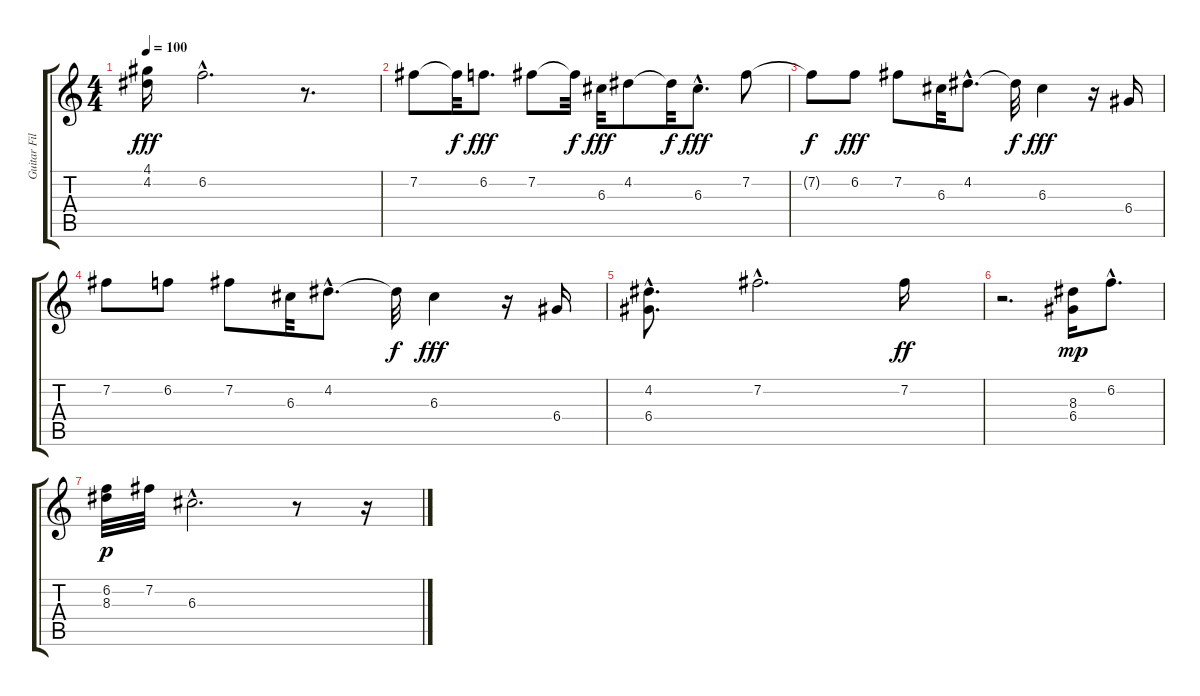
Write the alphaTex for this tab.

\track ("Guitar Fills" "Guitar Fil") {instrument electricguitarjazz}
\staff {score tabs}
\tuning (E4 B3 G3 D3 A2 E2) {hide}
\ts (4 4)
\tempo 100
\clef g2
\ks c
(4.1 4.2).16{dy fff} 6.2{hac}.2{d} r.8{d} |
7.2.8 7.2{t}.32{dy f} 6.2.8{d dy fff} 7.2.8 7.2{t}.32{dy f} 6.3.32{dy fff} 4.2.8 4.2{t}.32{dy f} 6.3{hac}.8{d dy fff} 7.2.8 |
7.2{t}.8{dy f} 6.2.8{dy fff} 7.2.8 6.3.32 4.2{hac}.8{d} 4.2{t}.32{dy f} 6.3.4{dy fff} r.16 6.4.16 |
7.2.8 6.2.8 7.2.8 6.3.32 4.2{hac}.8{d} 4.2{t}.32{dy f} 6.3.4{dy fff} r.16 6.4.16 |
(4.2{hac} 6.4).8{d} 7.2{hac}.2{d} 7.2.16{dy ff} |
r.2{d} (8.3 6.4).16{dy mp} 6.2{hac}.8{d} |
(6.2 8.3).32{dy p} 7.2.32 6.3{hac}.2{d} r.8 r.16
